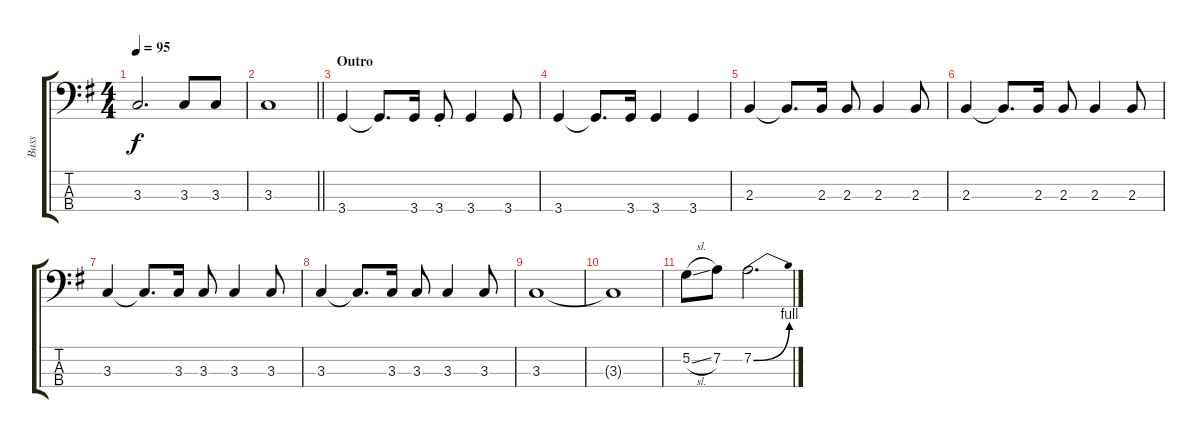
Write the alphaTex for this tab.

\track ("Bass" "Bass") {instrument electricbassfinger}
\staff {score tabs}
\tuning (G2 D2 A1 E1) {hide}
\ts (4 4)
\tempo 95
\clef f4
\ks g
3.3.2{d dy f} 3.3.8 3.3.8 |
\barLineRight lightlight
3.3.1 |
\section ("" "Outro")
3.4.4 3.4{t}.8{d} 3.4.16 3.4{st}.8 3.4.4 3.4.8 |
3.4.4 3.4{t}.8{d} 3.4.16 3.4.4 3.4.4 |
2.3.4 2.3{t}.8{d} 2.3.16 2.3.8 2.3.4 2.3.8 |
2.3.4 2.3{t}.8{d} 2.3.16 2.3.8 2.3.4 2.3.8 |
3.3.4 3.3{t}.8{d} 3.3.16 3.3.8 3.3.4 3.3.8 |
3.3.4 3.3{t}.8{d} 3.3.16 3.3.8 3.3.4 3.3.8 |
3.3.1 |
3.3{t}.1 |
5.2{sl}.8 7.2.8 7.2{be (bend 0 0 60 4)}.2{d}
